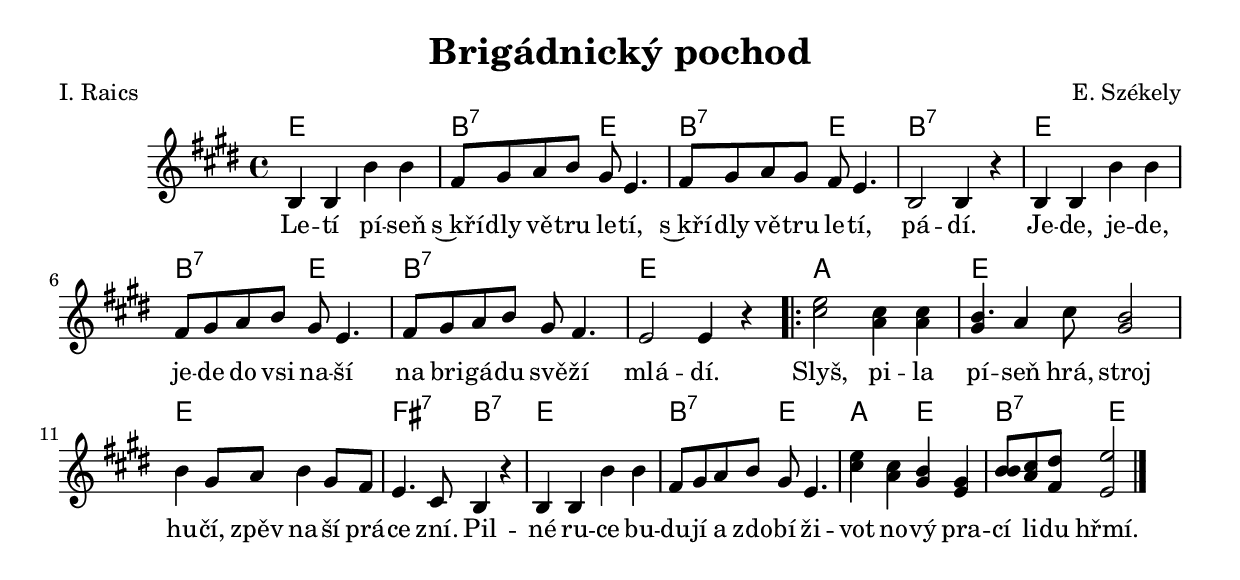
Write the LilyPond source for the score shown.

\version "2.20.0"
\header {
        title = "Brigádnický pochod" 
        composer = "E. Székely" 
	poet = "I. Raics" 
}

melody =  \relative c' {        
\time 4/4 \key e \major
b4 b b'b | fis8 gis a b gis e4. | fis8 gis a gis fis e4. |
b2 b4 r | b4 b b' b | fis8 gis a b gis e4. | fis8 gis a b gis fis4.
e2 e4 r 
\repeat volta 2 {
<e' cis>2 <cis a>4 q | << {gis4 a gis2} {b4. cis8 b2 } >> |
b4 gis8 a b4 gis8 fis | e4. cis8 b4 r | b b b' b |
fis8 gis a b gis e4. | 
<e' cis>4 <cis a> <b gis> <gis e> | <b b>8 <cis a> <dis fis,> <e e,>2 
}
        \bar "|." 
}

text = \lyricmode {
Le -- tí pí -- seň s~kří -- dly vě -- tru le -- tí,
s~kří -- dly vě -- tru le -- tí,
pá -- dí. Je -- de, je -- de, je -- de do vsi na -- ší na bri -- gá --
du svě -- ží mlá -- dí. Slyš, pi -- la pí -- seň hrá, stroj hu -- čí, zpěv
na -- ší prá -- ce zní.
Pil -- né ru -- ce bu -- du -- jí a zdo -- bí ži -- vot no -- vý pra -- cí li -- du hřmí.
}

accompaniment =\chordmode {
e1 b2:7	e b:7 e b1:7 e b2:7 e b1:7 e
a e e fis2:7 b:7 e1 b2:7 e a e b:7 e
}

\score {
  <<
         \new ChordNames {
             \set chordChanges = ##t
              \accompaniment
            }

          \new Voice = "one" { \autoBeamOn \melody }
          \new Lyrics \lyricsto "one" \text
       >>
        \midi  { \tempo 4 =150 }
        \layout { linewidth = 18.0\cm  }
}
